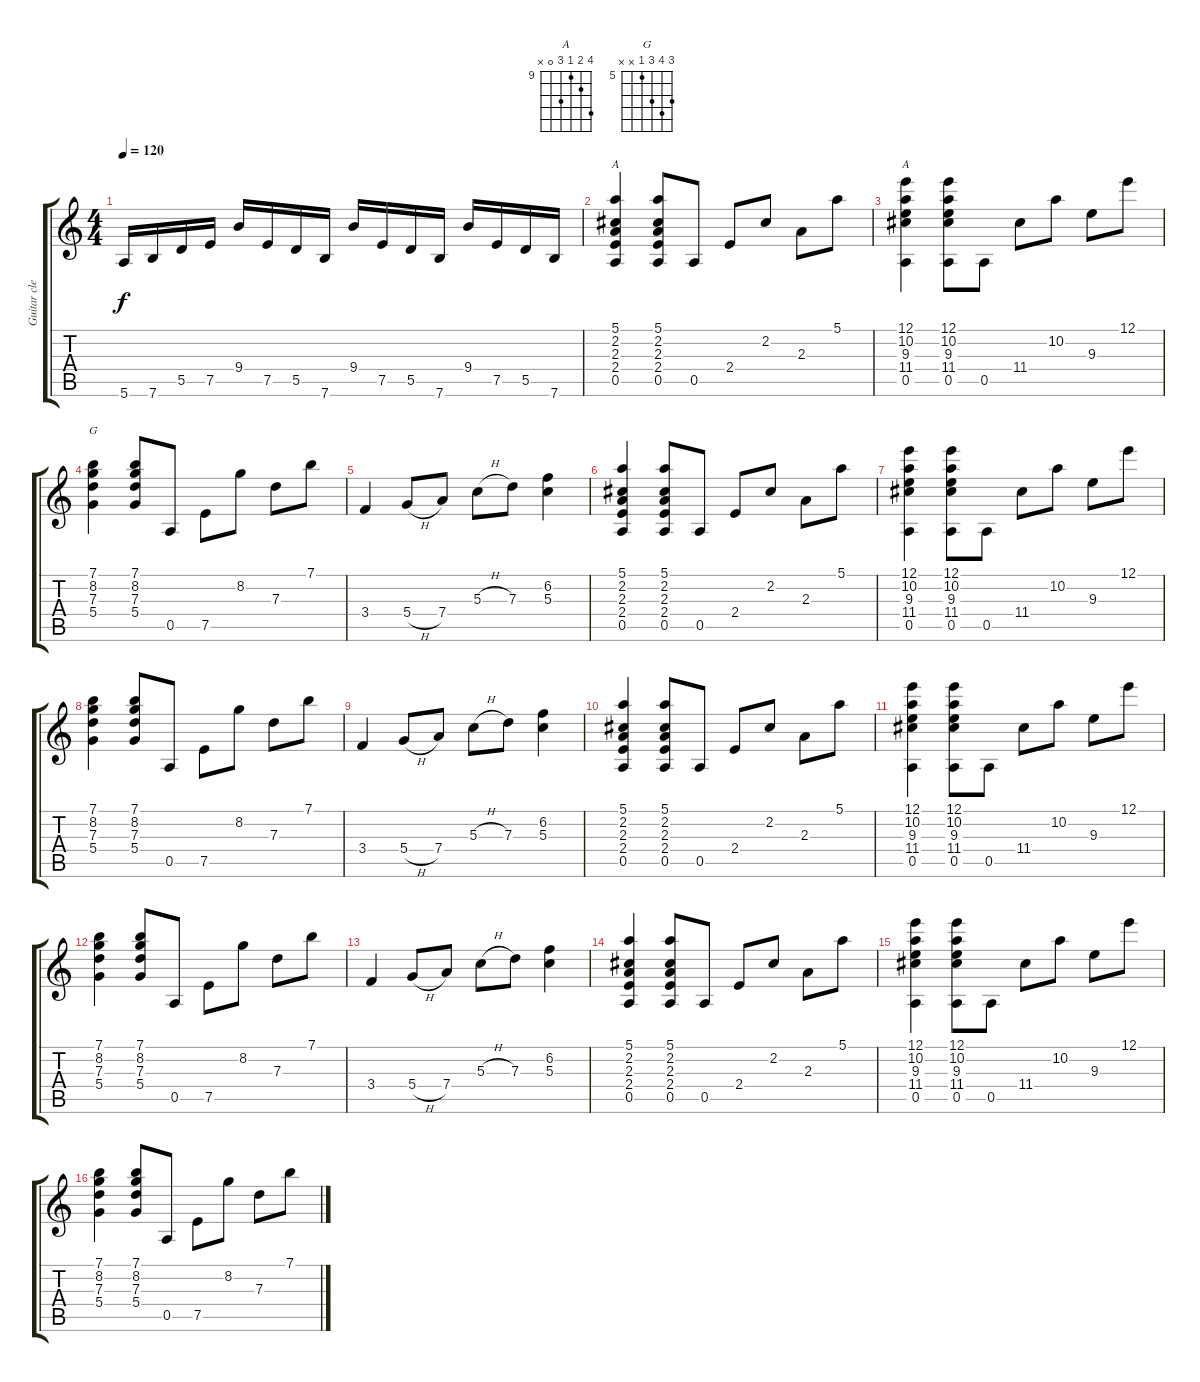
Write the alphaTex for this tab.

\track ("Guitar clean" "Guitar cle") {instrument electricguitarclean}
\staff {score tabs}
\tuning (E4 B3 G3 D3 A2 E2) {hide}
\chord ("A" 5 2 2 2 0 x)
\chord ("A" 12 10 9 11 0 x) {firstfret 9}
\chord ("G" 7 8 7 5 x x) {firstfret 5}
\ts (4 4)
\tempo 120
\clef g2
\ks c
5.6.16{dy f} 7.6.16 5.5.16 7.5.16 9.4.16 7.5.16 5.5.16 7.6.16 9.4.16 7.5.16 5.5.16 7.6.16 9.4.16 7.5.16 5.5.16 7.6.16 |
(5.1 2.2 2.3 2.4 0.5).4{ch "A"} (5.1 2.2 2.3 2.4 0.5).8 0.5.8 2.4.8 2.2.8 2.3.8 5.1.8 |
(12.1 10.2 9.3 11.4 0.5).4{ch "A"} (12.1 10.2 9.3 11.4 0.5).8 0.5.8 11.4.8 10.2.8 9.3.8 12.1.8 |
(7.1 8.2 7.3 5.4).4{ch "G"} (7.1 8.2 7.3 5.4).8 0.5.8 7.5.8 8.2.8 7.3.8 7.1.8 |
3.4.4 5.4{h}.8 7.4.8 5.3{h}.8 7.3.8 (6.2 5.3).4 |
(5.1 2.2 2.3 2.4 0.5).4 (5.1 2.2 2.3 2.4 0.5).8 0.5.8 2.4.8 2.2.8 2.3.8 5.1.8 |
(12.1 10.2 9.3 11.4 0.5).4 (12.1 10.2 9.3 11.4 0.5).8 0.5.8 11.4.8 10.2.8 9.3.8 12.1.8 |
(7.1 8.2 7.3 5.4).4 (7.1 8.2 7.3 5.4).8 0.5.8 7.5.8 8.2.8 7.3.8 7.1.8 |
3.4.4 5.4{h}.8 7.4.8 5.3{h}.8 7.3.8 (6.2 5.3).4 |
(5.1 2.2 2.3 2.4 0.5).4 (5.1 2.2 2.3 2.4 0.5).8 0.5.8 2.4.8 2.2.8 2.3.8 5.1.8 |
(12.1 10.2 9.3 11.4 0.5).4 (12.1 10.2 9.3 11.4 0.5).8 0.5.8 11.4.8 10.2.8 9.3.8 12.1.8 |
(7.1 8.2 7.3 5.4).4 (7.1 8.2 7.3 5.4).8 0.5.8 7.5.8 8.2.8 7.3.8 7.1.8 |
3.4.4 5.4{h}.8 7.4.8 5.3{h}.8 7.3.8 (6.2 5.3).4 |
(5.1 2.2 2.3 2.4 0.5).4 (5.1 2.2 2.3 2.4 0.5).8 0.5.8 2.4.8 2.2.8 2.3.8 5.1.8 |
(12.1 10.2 9.3 11.4 0.5).4 (12.1 10.2 9.3 11.4 0.5).8 0.5.8 11.4.8 10.2.8 9.3.8 12.1.8 |
(7.1 8.2 7.3 5.4).4 (7.1 8.2 7.3 5.4).8 0.5.8 7.5.8 8.2.8 7.3.8 7.1.8
